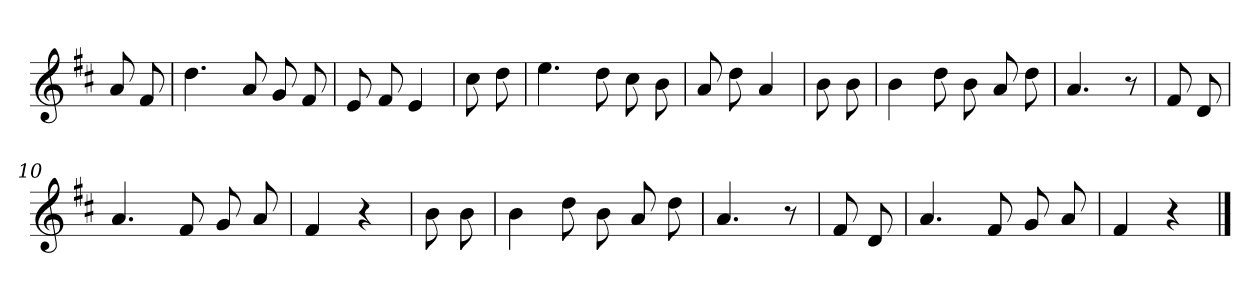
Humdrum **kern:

**kern
*part1
*staff1
*clefG2
*k[f#c#]
*D:
=
8a
8f#
=1
4.dd
8a
8g
8f#
=2
8e
8f#
4e
=3
8cc#
8dd
=4
4.ee
8dd
8cc#
8b
=5
8a
8dd
4a
=6
8b
8b
=7
4b
8dd
8b
8a
8dd
=8
4.a
8r
=9
8f#
8d
=10
4.a
8f#
8g
8a
=11
4f#
4r
=12
8b
8b
=13
4b
8dd
8b
8a
8dd
=14
4.a
8r
=15
8f#
8d
=16
4.a
8f#
8g
8a
=17
4f#
4r
==
*-
